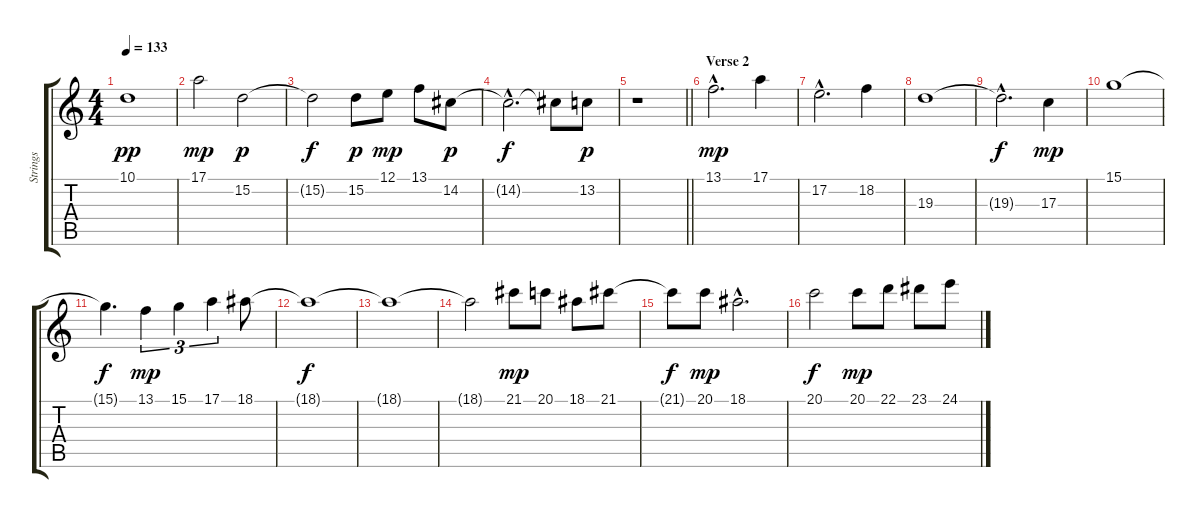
\track ("Strings " "Strings ") {instrument stringensemble1}
\staff {score tabs}
\tuning (E4 B3 G3 D3 A2 E2) {hide}
\ts (4 4)
\tempo 133
\clef g2
\ks c
10.1.1{dy pp} |
17.1.2{dy mp} 15.2.2{dy p} |
15.2{t}.2{dy f} 15.2.8{dy p} 12.1.8{dy mp} 13.1.8 14.2.8{dy p} |
14.2{hac t}.2{d dy f} 14.2{t}.8 13.2.8{dy p} |
\barLineRight lightlight
r.1 |
\section ("" "Verse 2")
13.1{hac}.2{d dy mp} 17.1.4 |
17.2{hac}.2{d} 18.2.4 |
19.3.1 |
19.3{hac t}.2{d dy f} 17.3.4{dy mp} |
15.1.1 |
15.1{t}.4{d dy f} 13.1.4{tu (3 2) dy mp} 15.1.4{tu (3 2)} 17.1.4{tu (3 2)} 18.1.8 |
18.1{t}.1{dy f} |
18.1{t}.1 |
18.1{t}.2 21.1.8{dy mp} 20.1.8 18.1.8 21.1.8 |
21.1{t}.8{dy f} 20.1.8{dy mp} 18.1{hac}.2{d} |
20.1.2{dy f} 20.1.8{dy mp} 22.1.8 23.1.8 24.1.8
